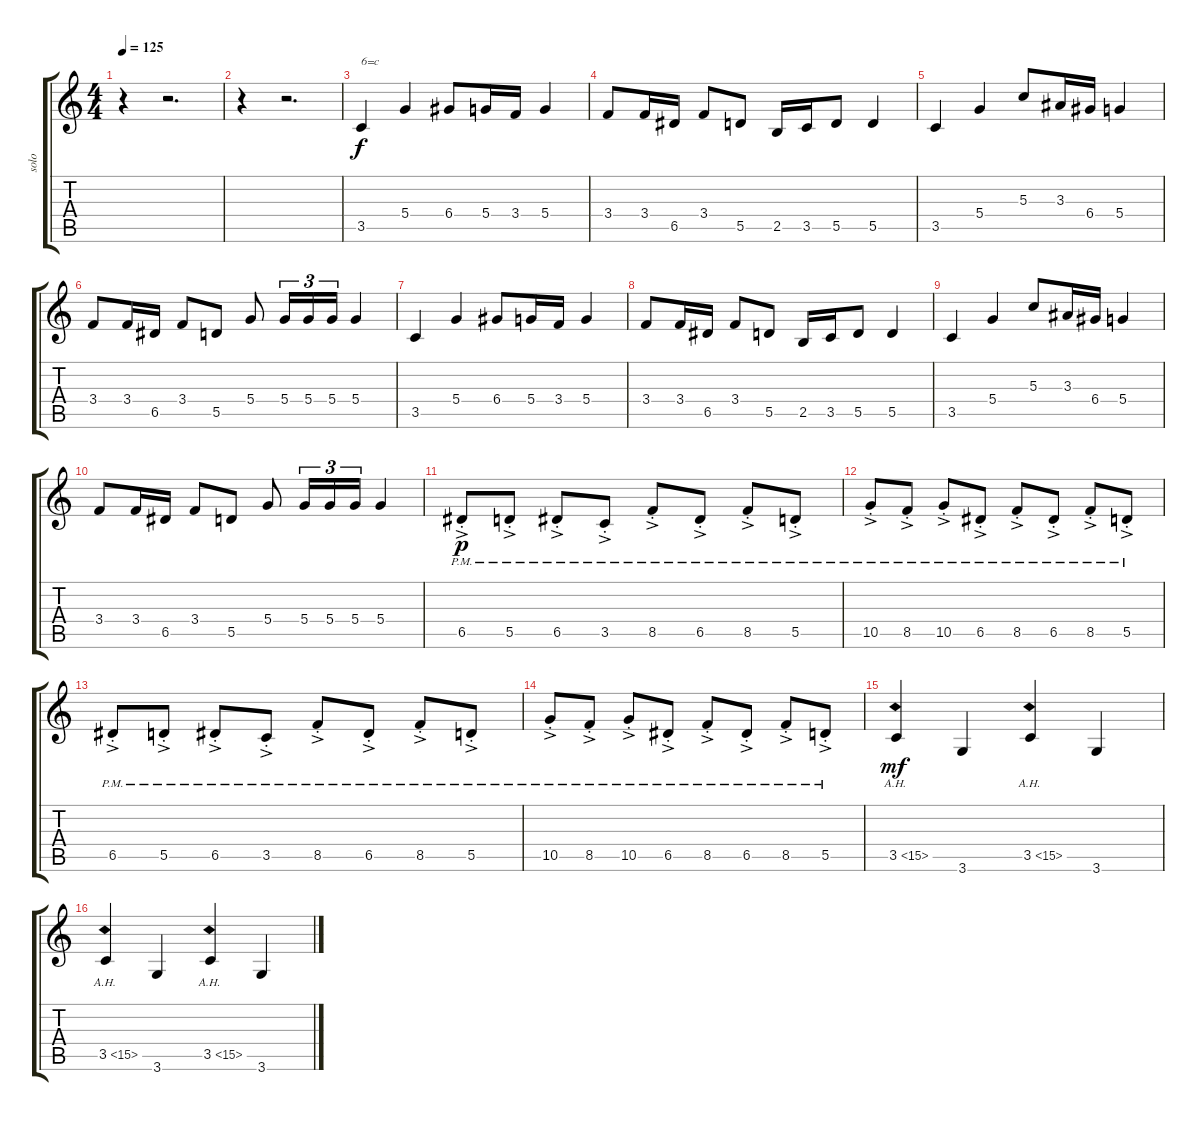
\track ("solo" "solo") {instrument distortionguitar}
\staff {score tabs}
\tuning (E4 B3 G3 D3 A2 E2) {hide}
\ts (4 4)
\tempo 125
\clef g2
\ks c
r.4{dy f instrument distortionguitar} r.2{d} |
r.4 r.2{d} |
3.5.4{txt "6=c"} 5.4.4 6.4.8 5.4.16 3.4.16 5.4.4 |
3.4.8 3.4.16 6.5.16 3.4.8 5.5.8 2.5.16 3.5.16 5.5.8 5.5.4 |
3.5.4 5.4.4 5.3.8 3.3.16 6.4.16 5.4.4 |
3.4.8 3.4.16 6.5.16 3.4.8 5.5.8 5.4.8 5.4.16{tu (3 2)} 5.4.16{tu (3 2)} 5.4.16{tu (3 2)} 5.4.4 |
3.5.4 5.4.4 6.4.8 5.4.16 3.4.16 5.4.4 |
3.4.8 3.4.16 6.5.16 3.4.8 5.5.8 2.5.16 3.5.16 5.5.8 5.5.4 |
3.5.4 5.4.4 5.3.8 3.3.16 6.4.16 5.4.4 |
3.4.8 3.4.16 6.5.16 3.4.8 5.5.8 5.4.8 5.4.16{tu (3 2)} 5.4.16{tu (3 2)} 5.4.16{tu (3 2)} 5.4.4 |
6.5{ac pm st}.8{dy p} 5.5{ac pm st}.8 6.5{ac pm st}.8 3.5{ac pm st}.8 8.5{ac pm st}.8 6.5{ac pm st}.8 8.5{ac pm st}.8 5.5{ac pm st}.8 |
10.5{ac pm st}.8 8.5{ac pm st}.8 10.5{ac pm st}.8 6.5{ac pm st}.8 8.5{ac pm st}.8 6.5{ac pm st}.8 8.5{ac pm st}.8 5.5{ac pm st}.8 |
6.5{ac pm st}.8 5.5{ac pm st}.8 6.5{ac pm st}.8 3.5{ac pm st}.8 8.5{ac pm st}.8 6.5{ac pm st}.8 8.5{ac pm st}.8 5.5{ac pm st}.8 |
10.5{ac pm st}.8 8.5{ac pm st}.8 10.5{ac pm st}.8 6.5{ac pm st}.8 8.5{ac pm st}.8 6.5{ac pm st}.8 8.5{ac pm st}.8 5.5{ac pm st}.8 |
3.5{ah 12}.4{dy mf} 3.6.4 3.5{ah 12}.4 3.6.4 |
3.5{ah 12}.4 3.6.4 3.5{ah 12}.4 3.6.4
